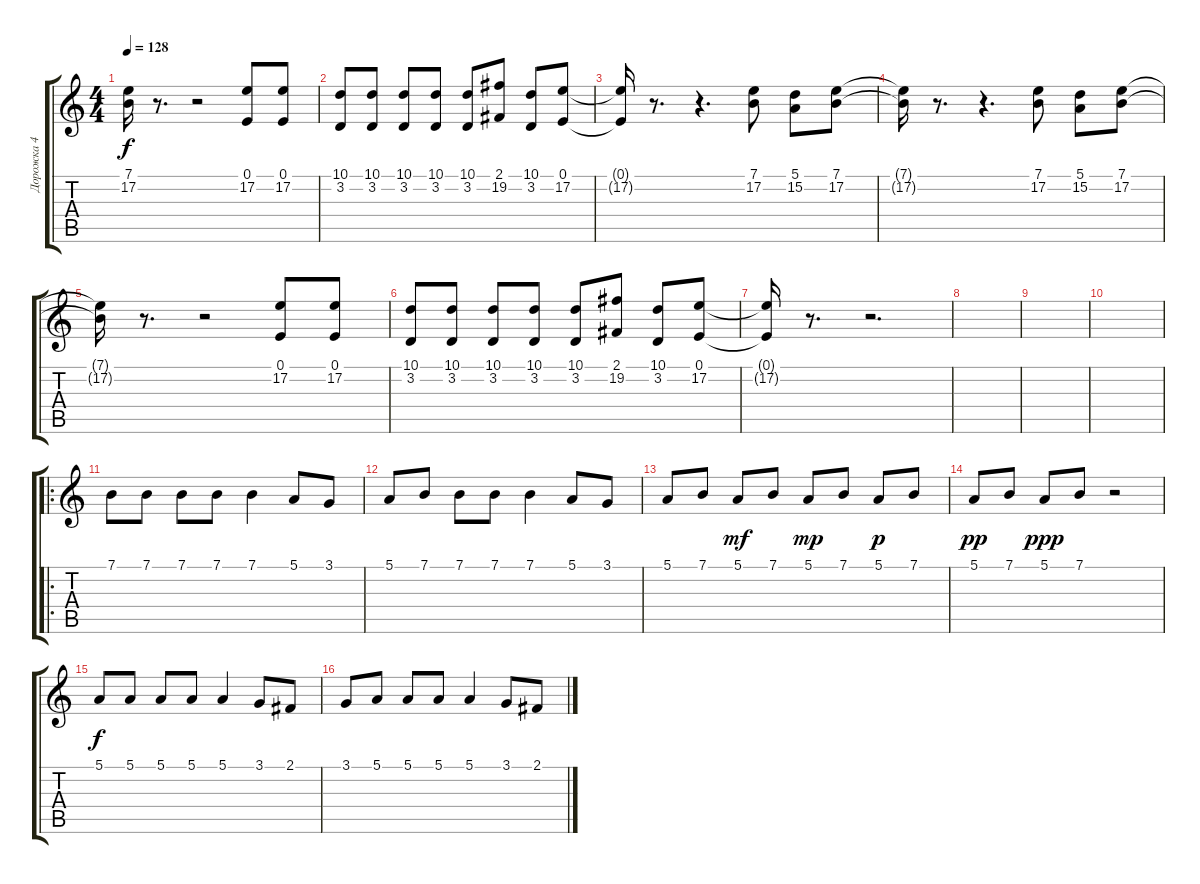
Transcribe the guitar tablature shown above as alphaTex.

\track ("Дорожка 4" "Дорожка 4") {instrument lead6voice}
\staff {score tabs}
\tuning (E4 B3 G3 D3 A2 E2) {hide}
\ts (4 4)
\tempo 128
\clef g2
\ks c
(7.1{t} 17.2{t}).16{dy f} r.8{d} r.2 (0.1 17.2).8 (0.1 17.2).8 |
(10.1 3.2).8 (10.1 3.2).8 (10.1 3.2).8 (10.1 3.2).8 (10.1 3.2).8 (2.1 19.2).8 (10.1 3.2).8 (0.1 17.2).8 |
(0.1{t} 17.2{t}).16 r.8{d} r.4{d} (7.1 17.2).8 (5.1 15.2).8 (7.1 17.2).8 |
(7.1{t} 17.2{t}).16 r.8{d} r.4{d} (7.1 17.2).8 (5.1 15.2).8 (7.1 17.2).8 |
(7.1{t} 17.2{t}).16 r.8{d} r.2 (0.1 17.2).8 (0.1 17.2).8 |
(10.1 3.2).8 (10.1 3.2).8 (10.1 3.2).8 (10.1 3.2).8 (10.1 3.2).8 (2.1 19.2).8 (10.1 3.2).8 (0.1 17.2).8 |
(0.1{t} 17.2{t}).16 r.8{d} r.2{d} |
|
|
|
\ro
7.1.8 7.1.8 7.1.8 7.1.8 7.1.4 5.1.8 3.1.8 |
5.1.8 7.1.8 7.1.8 7.1.8 7.1.4 5.1.8 3.1.8 |
5.1.8 7.1.8 5.1.8{dy mf balance 12} 7.1.8 5.1.8{dy mp balance 4} 7.1.8 5.1.8{dy p balance 12} 7.1.8 |
5.1.8{dy pp balance 4} 7.1.8 5.1.8{dy ppp balance 12} 7.1.8 r.2{balance 8} |
5.1.8{dy f} 5.1.8 5.1.8 5.1.8 5.1.4 3.1.8 2.1.8 |
3.1.8 5.1.8 5.1.8 5.1.8 5.1.4 3.1.8 2.1.8
